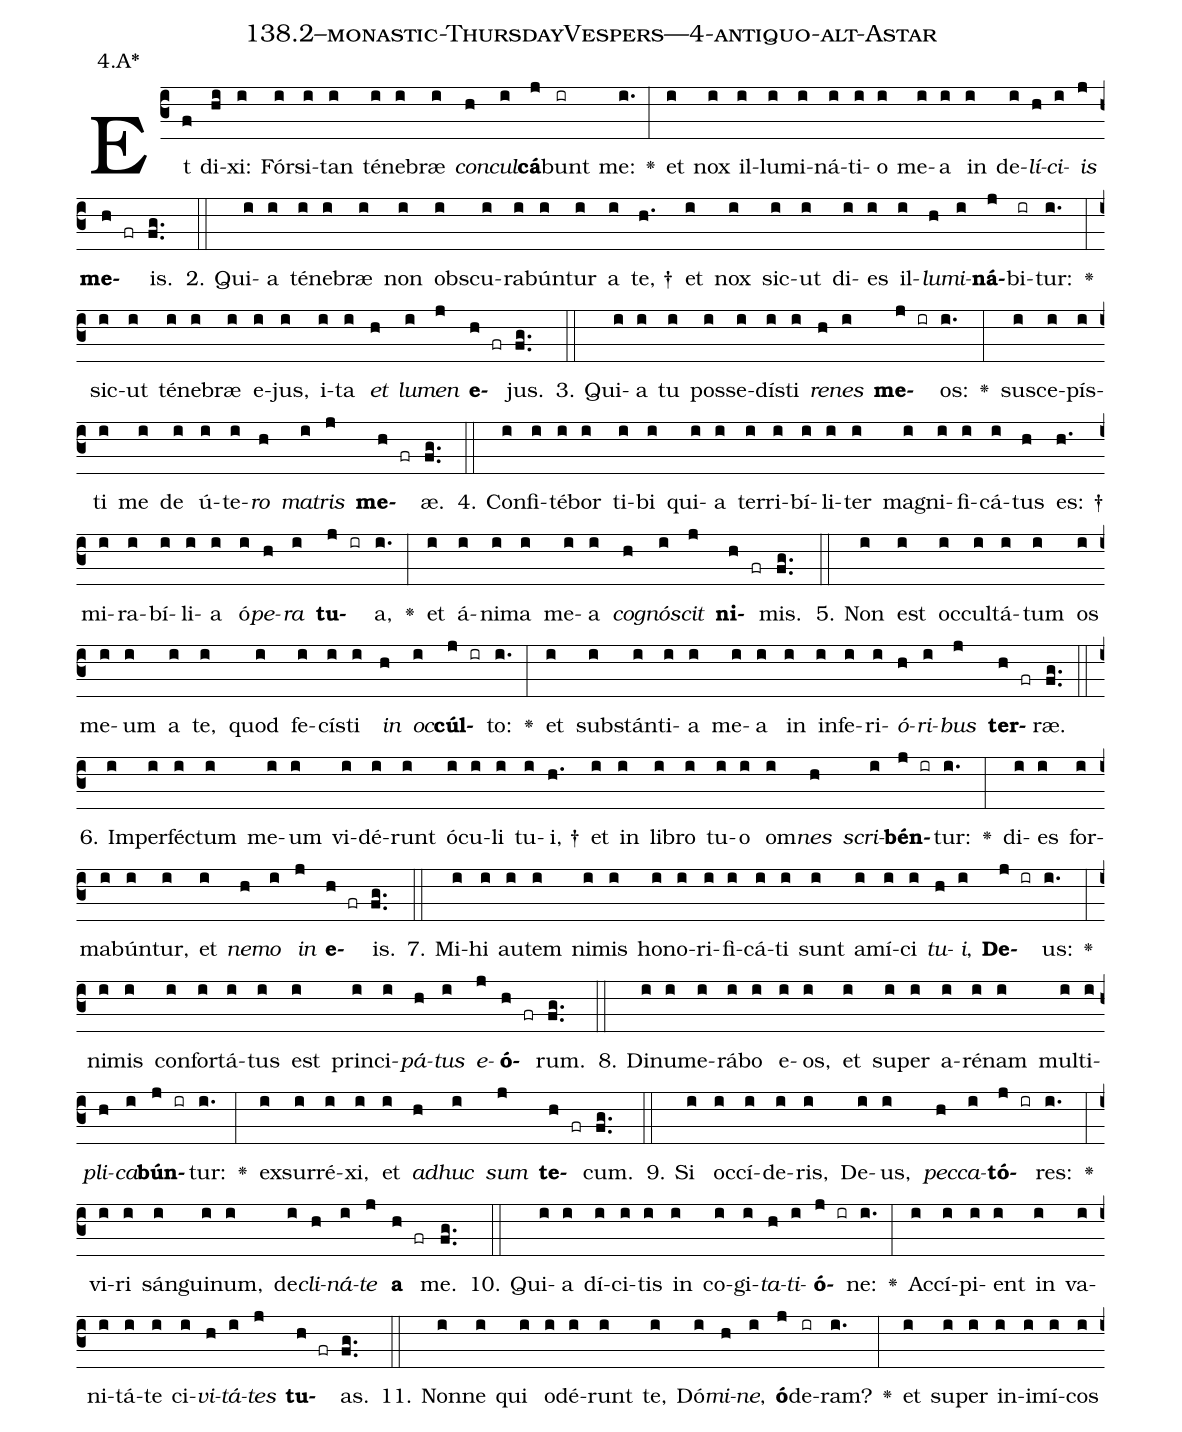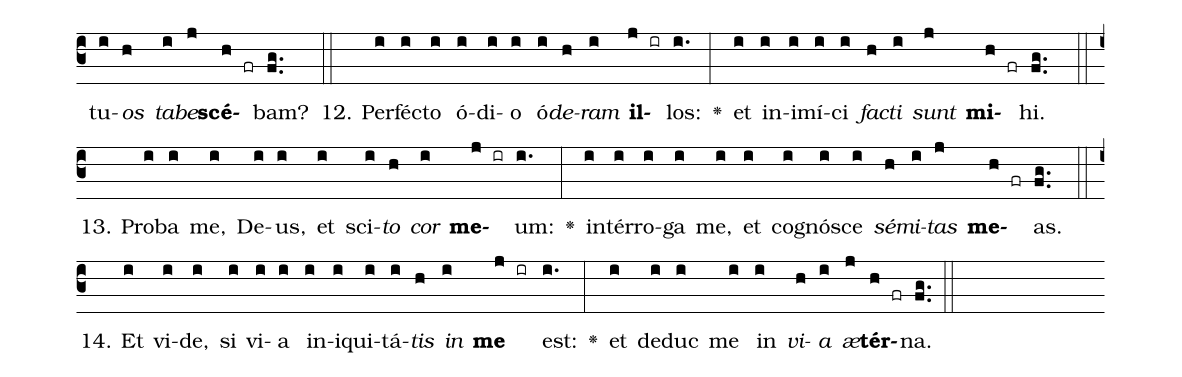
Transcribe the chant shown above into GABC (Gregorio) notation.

name: 138.2--monastic-ThursdayVespers---4-antiquo-alt-Astar;
annotation: 4.A*;
%%
(c3)Et(f) di(hi)xi:(i) Fór(i)si(i)tan(i) té(i)ne(i)bræ(i) <i>con</i>(h)<i>cul</i>(i)<b>cá</b>(j)bunt(ir) me:(i.) <v>\greheightstar</v>(:) et(i) nox(i) il(i)lu(i)mi(i)ná(i)ti(i)o(i) me(i)a(i) in(i) de(i)<i>lí</i>(h)<i>ci</i>(i)<i>is</i>(j) <b>me</b>(h fr)is.(fg..) (::)
2. Qui(i)a(i) té(i)ne(i)bræ(i) non(i) obs(i)cu(i)ra(i)bún(i)tur(i) a(i) te, †(h.) et(i) nox(i) sic(i)ut(i) di(i)es(i) il(i)<i>lu</i>(h)<i>mi</i>(i)<b>ná</b>(j)bi(ir)tur:(i.) <v>\greheightstar</v>(:) sic(i)ut(i) té(i)ne(i)bræ(i) e(i)jus,(i) i(i)ta(i) <i>et</i>(h) <i>lu</i>(i)<i>men</i>(j) <b>e</b>(h fr)jus.(fg..) (::)
3. Qui(i)a(i) tu(i) pos(i)se(i)dís(i)ti(i) <i>re</i>(h)<i>nes</i>(i) <b>me</b>(j ir)os:(i.) <v>\greheightstar</v>(:) su(i)sce(i)pís(i)ti(i) me(i) de(i) ú(i)te(i)<i>ro</i>(h) <i>ma</i>(i)<i>tris</i>(j) <b>me</b>(h fr)æ.(fg..) (::)
4. Con(i)fi(i)té(i)bor(i) ti(i)bi(i) qui(i)a(i) ter(i)ri(i)bí(i)li(i)ter(i) ma(i)gni(i)fi(i)cá(i)tus(h) es: †(h.) mi(i)ra(i)bí(i)li(i)a(i) ó(i)<i>pe</i>(h)<i>ra</i>(i) <b>tu</b>(j ir)a,(i.) <v>\greheightstar</v>(:) et(i) á(i)ni(i)ma(i) me(i)a(i) <i>co</i>(h)<i>gnó</i>(i)<i>scit</i>(j) <b>ni</b>(h fr)mis.(fg..) (::)
5. Non(i) est(i) oc(i)cul(i)tá(i)tum(i) os(i) me(i)um(i) a(i) te,(i) quod(i) fe(i)cís(i)ti(i) <i>in</i>(h) <i>oc</i>(i)<b>cúl</b>(j ir)to:(i.) <v>\greheightstar</v>(:) et(i) sub(i)stán(i)ti(i)a(i) me(i)a(i) in(i) in(i)fe(i)ri(i)<i>ó</i>(h)<i>ri</i>(i)<i>bus</i>(j) <b>ter</b>(h fr)ræ.(fg..) (::)
6. Im(i)per(i)féc(i)tum(i) me(i)um(i) vi(i)dé(i)runt(i) ó(i)cu(i)li(i) tu(i)i, †(h.) et(i) in(i) li(i)bro(i) tu(i)o(i) om(i)<i>nes</i>(h) <i>scri</i>(i)<b>bén</b>(j ir)tur:(i.) <v>\greheightstar</v>(:) di(i)es(i) for(i)ma(i)bún(i)tur,(i) et(i) <i>ne</i>(h)<i>mo</i>(i) <i>in</i>(j) <b>e</b>(h fr)is.(fg..) (::)
7. Mi(i)hi(i) au(i)tem(i) ni(i)mis(i) ho(i)no(i)ri(i)fi(i)cá(i)ti(i) sunt(i) a(i)mí(i)ci(i) <i>tu</i>(h)<i>i</i>,(i) <b>De</b>(j ir)us:(i.) <v>\greheightstar</v>(:) ni(i)mis(i) con(i)for(i)tá(i)tus(i) est(i) prin(i)ci(i)<i>pá</i>(h)<i>tus</i>(i) <i>e</i>(j)<b>ó</b>(h fr)rum.(fg..) (::)
8. Di(i)nu(i)me(i)rá(i)bo(i) e(i)os,(i) et(i) su(i)per(i) a(i)ré(i)nam(i) mul(i)ti(i)<i>pli</i>(h)<i>ca</i>(i)<b>bún</b>(j ir)tur:(i.) <v>\greheightstar</v>(:) ex(i)sur(i)ré(i)xi,(i) et(i) <i>ad</i>(h)<i>huc</i>(i) <i>sum</i>(j) <b>te</b>(h fr)cum.(fg..) (::)
9. Si(i) oc(i)cí(i)de(i)ris,(i) De(i)us,(i) <i>pec</i>(h)<i>ca</i>(i)<b>tó</b>(j ir)res:(i.) <v>\greheightstar</v>(:) vi(i)ri(i) sán(i)gui(i)num,(i) de(i)<i>cli</i>(h)<i>ná</i>(i)<i>te</i>(j) <b>a</b>(h fr) me.(fg..) (::)
10. Qui(i)a(i) dí(i)ci(i)tis(i) in(i) co(i)gi(i)<i>ta</i>(h)<i>ti</i>(i)<b>ó</b>(j ir)ne:(i.) <v>\greheightstar</v>(:) Ac(i)cí(i)pi(i)ent(i) in(i) va(i)ni(i)tá(i)te(i) ci(i)<i>vi</i>(h)<i>tá</i>(i)<i>tes</i>(j) <b>tu</b>(h fr)as.(fg..) (::)
11. Non(i)ne(i) qui(i) o(i)dé(i)runt(i) te,(i) Dó(i)<i>mi</i>(h)<i>ne</i>,(i) <b>ó</b>(j)de(ir)ram?(i.) <v>\greheightstar</v>(:) et(i) su(i)per(i) in(i)i(i)mí(i)cos(i) tu(i)<i>os</i>(h) <i>ta</i>(i)<i>be</i>(j)<b>scé</b>(h fr)bam?(fg..) (::)
12. Per(i)féc(i)to(i) ó(i)di(i)o(i) ó(i)<i>de</i>(h)<i>ram</i>(i) <b>il</b>(j ir)los:(i.) <v>\greheightstar</v>(:) et(i) in(i)i(i)mí(i)ci(i) <i>fac</i>(h)<i>ti</i>(i) <i>sunt</i>(j) <b>mi</b>(h fr)hi.(fg..) (::)
13. Pro(i)ba(i) me,(i) De(i)us,(i) et(i) sci(i)<i>to</i>(h) <i>cor</i>(i) <b>me</b>(j ir)um:(i.) <v>\greheightstar</v>(:) in(i)tér(i)ro(i)ga(i) me,(i) et(i) co(i)gnó(i)sce(i) <i>sé</i>(h)<i>mi</i>(i)<i>tas</i>(j) <b>me</b>(h fr)as.(fg..) (::)
14. Et(i) vi(i)de,(i) si(i) vi(i)a(i) in(i)i(i)qui(i)tá(i)<i>tis</i>(h) <i>in</i>(i) <b>me</b>(j ir) est:(i.) <v>\greheightstar</v>(:) et(i) de(i)duc(i) me(i) in(i) <i>vi</i>(h)<i>a</i>(i) <i>æ</i>(j)<b>tér</b>(h fr)na.(fg..) (::)
